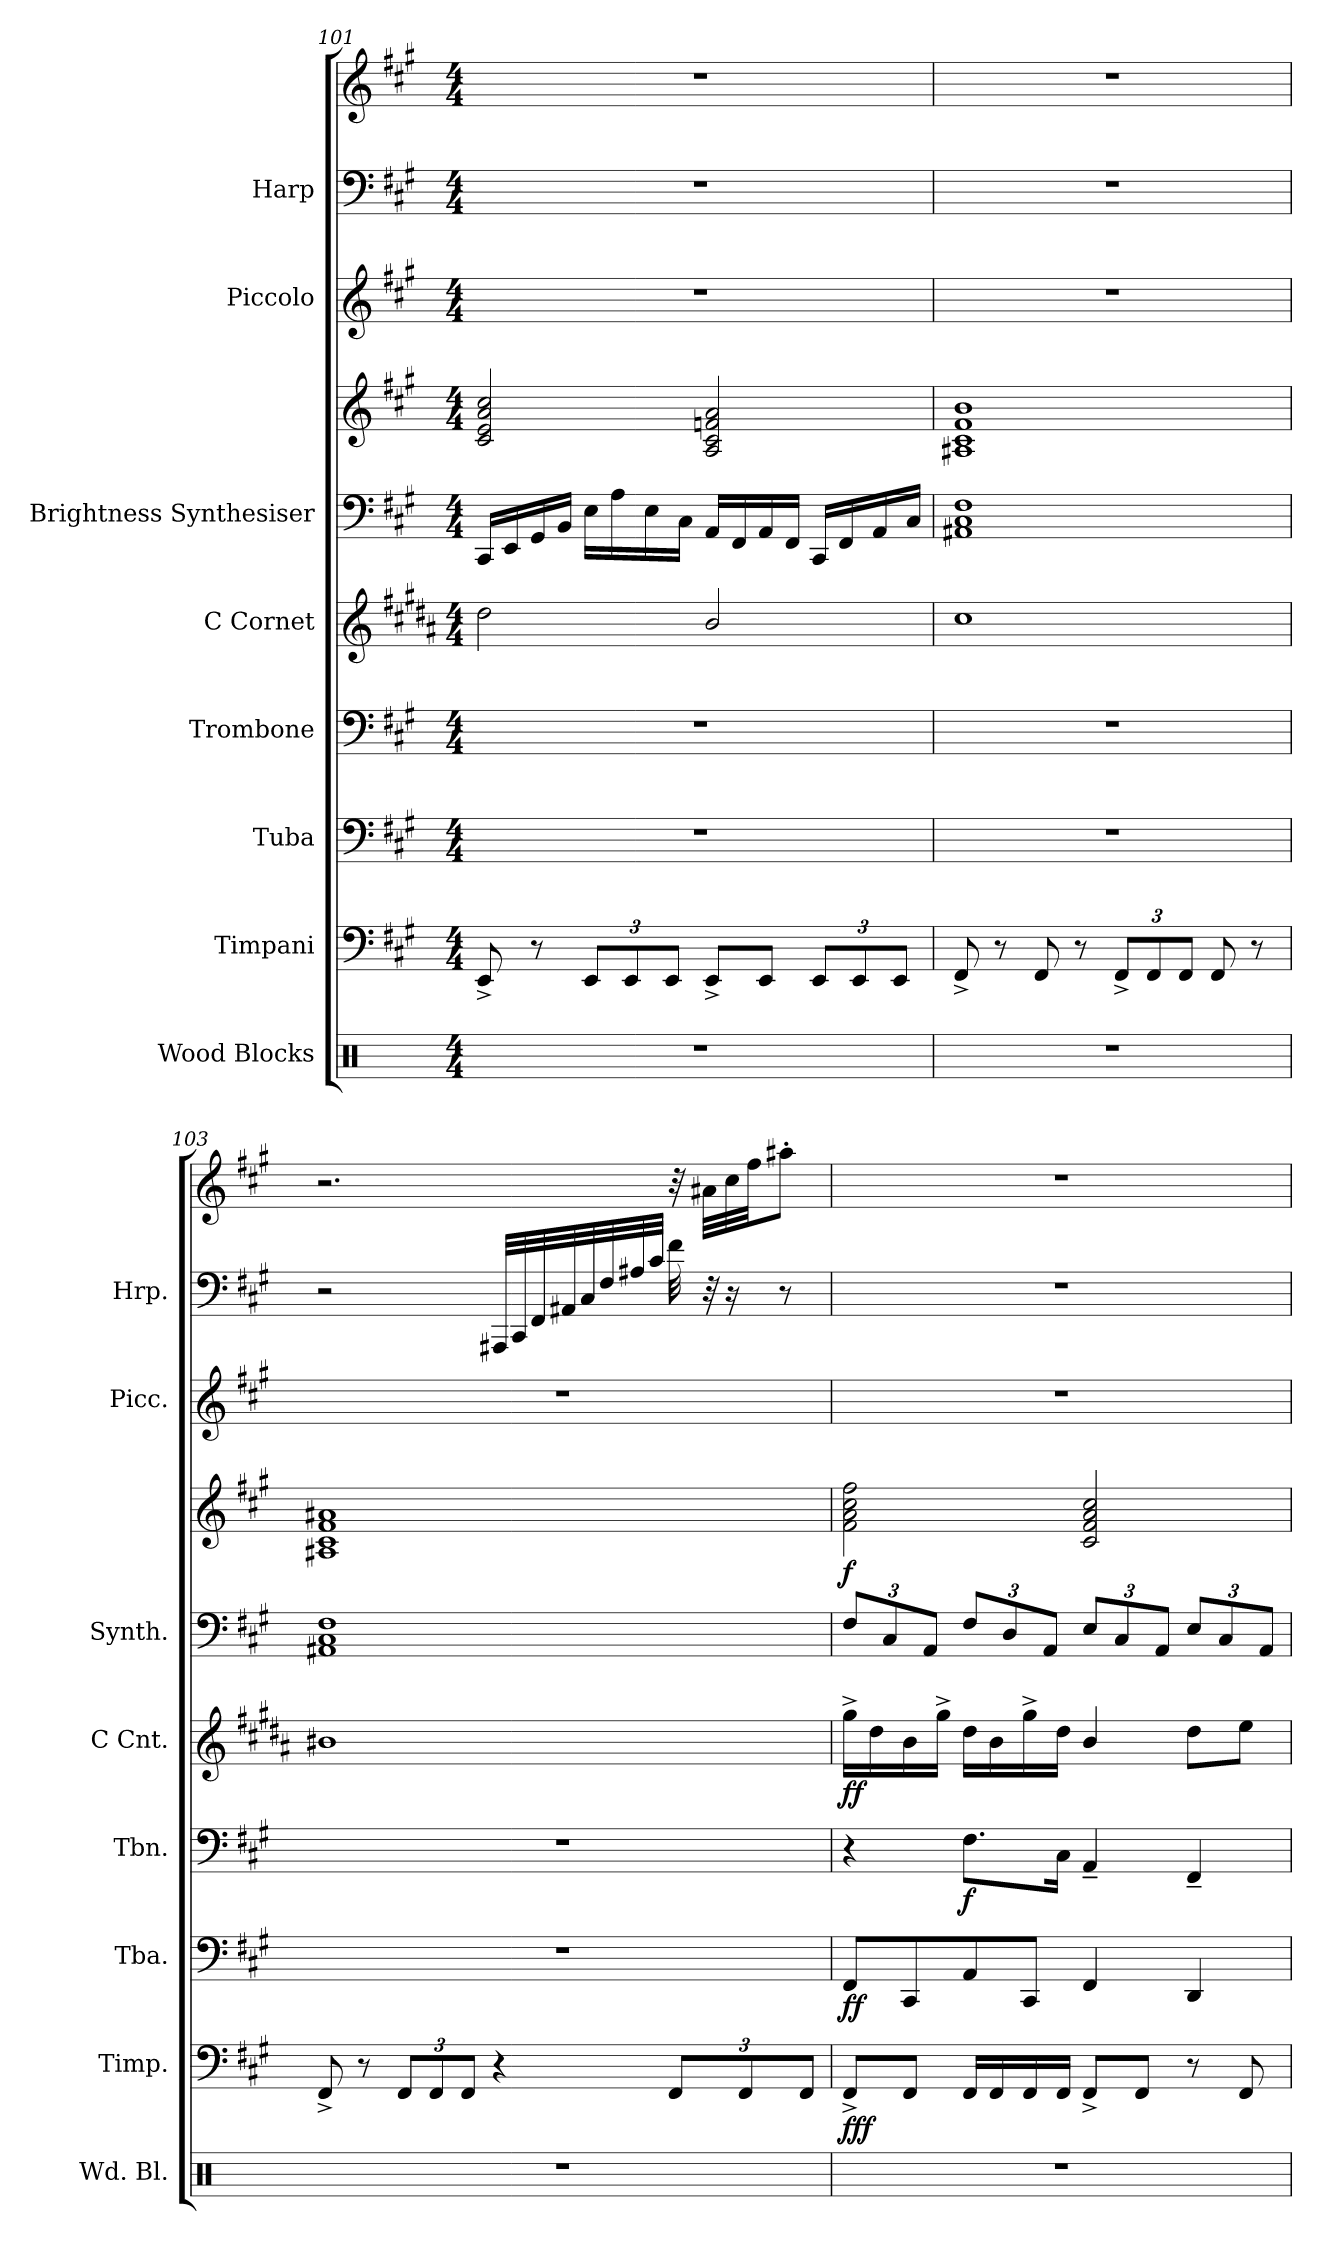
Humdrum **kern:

**kern	**kern	**dynam	**kern	**dynam	**kern	**dynam	**kern	**dynam	**kern	**kern	**dynam	**kern	**kern	**kern
*part8	*part7	*part7	*part6	*part6	*part5	*part5	*part4	*part4	*part3	*part3	*part3	*part2	*part1	*part1
*staff10	*staff9	*staff9	*staff8	*staff8	*staff7	*staff7	*staff6	*staff6	*staff5	*staff4	*staff4/5	*staff3	*staff2	*staff1
*I"Wood Blocks	*I"Timpani	*	*I"Tuba	*	*I"Trombone	*	*I"C Cornet	*	*I"Brightness Synthesiser	*	*	*I"Piccolo	*I"Harp	*
*I'Wd. Bl.	*I'Timp.	*	*I'Tba.	*	*I'Tbn.	*	*I'C Cnt.	*	*I'Synth.	*	*	*I'Picc.	*I'Hrp.	*
*clefX	*clefF4	*	*clefF4	*	*clefF4	*	*clefG2	*	*clefF4	*clefG2	*	*clefG2	*clefF4	*clefG2
*	*	*	*	*	*	*	*ITrd1c2	*	*	*	*	*ITrd-7c-12	*	*
*k[]	*k[f#c#g#]	*	*k[f#c#g#]	*	*k[f#c#g#]	*	*k[f#c#g#]	*	*k[f#c#g#]	*k[f#c#g#]	*	*k[f#c#g#]	*k[f#c#g#]	*k[f#c#g#]
*M4/4	*M4/4	*	*M4/4	*	*M4/4	*	*M4/4	*	*M4/4	*M4/4	*	*M4/4	*M4/4	*M4/4
=101	=101	=101	=101	=101	=101	=101	=101	=101	=101	=101	=101	=101	=101	=101
1r	8EE^/	.	1r	.	1r	.	2cc#\	.	16CC#/LL	2c#/ 2e/ 2a/ 2cc#/	.	1r	1r	1r
.	.	.	.	.	.	.	.	.	16EE/	.	.	.	.	.
.	8r	.	.	.	.	.	.	.	16GG#/	.	.	.	.	.
.	.	.	.	.	.	.	.	.	16BB/JJ	.	.	.	.	.
*	*Xbrackettup	*	*	*	*	*	*	*	*	*	*	*	*	*
.	12EE/L	.	.	.	.	.	.	.	16E\LL	.	.	.	.	.
.	.	.	.	.	.	.	.	.	16A\	.	.	.	.	.
.	12EE/	.	.	.	.	.	.	.	.	.	.	.	.	.
.	.	.	.	.	.	.	.	.	16E\	.	.	.	.	.
.	12EE/J	.	.	.	.	.	.	.	.	.	.	.	.	.
.	.	.	.	.	.	.	.	.	16C#\JJ	.	.	.	.	.
.	8EE^/L	.	.	.	.	.	2a/	.	16AA/LL	2A/ 2c#/ 2fn/ 2a/	.	.	.	.
.	.	.	.	.	.	.	.	.	16FF#/	.	.	.	.	.
.	8EE/J	.	.	.	.	.	.	.	16AA/	.	.	.	.	.
.	.	.	.	.	.	.	.	.	16FF#/JJ	.	.	.	.	.
.	12EE/L	.	.	.	.	.	.	.	16CC#/LL	.	.	.	.	.
.	.	.	.	.	.	.	.	.	16FF#/	.	.	.	.	.
.	12EE/	.	.	.	.	.	.	.	.	.	.	.	.	.
.	.	.	.	.	.	.	.	.	16AA/	.	.	.	.	.
.	12EE/J	.	.	.	.	.	.	.	.	.	.	.	.	.
.	.	.	.	.	.	.	.	.	16C#/JJ	.	.	.	.	.
!!LO:PB:g=z
=102	=102	=102	=102	=102	=102	=102	=102	=102	=102	=102	=102	=102	=102	=102
1r	8FF#^/	.	1r	.	1r	.	1b	.	1AA#X 1C# 1F#	1A#X 1c# 1f# 1b	.	1r	1r	1r
.	8r	.	.	.	.	.	.	.	.	.	.	.	.	.
.	8FF#/	.	.	.	.	.	.	.	.	.	.	.	.	.
.	8r	.	.	.	.	.	.	.	.	.	.	.	.	.
.	12FF#^/L	.	.	.	.	.	.	.	.	.	.	.	.	.
.	12FF#/	.	.	.	.	.	.	.	.	.	.	.	.	.
.	12FF#/J	.	.	.	.	.	.	.	.	.	.	.	.	.
.	8FF#/	.	.	.	.	.	.	.	.	.	.	.	.	.
.	8r	.	.	.	.	.	.	.	.	.	.	.	.	.
=103	=103	=103	=103	=103	=103	=103	=103	=103	=103	=103	=103	=103	=103	=103
1r	8FF#^/	.	1r	.	1r	.	1a#X	.	1AA#X 1C# 1F#	1A#X 1c# 1f# 1a#X	.	1r	2r	2.r
.	8r	.	.	.	.	.	.	.	.	.	.	.	.	.
.	12FF#/L	.	.	.	.	.	.	.	.	.	.	.	.	.
.	12FF#/	.	.	.	.	.	.	.	.	.	.	.	.	.
.	12FF#/J	.	.	.	.	.	.	.	.	.	.	.	.	.
.	4r	.	.	.	.	.	.	.	.	.	.	.	32AAA#X/LLL	.
.	.	.	.	.	.	.	.	.	.	.	.	.	32CC#/	.
.	.	.	.	.	.	.	.	.	.	.	.	.	32FF#/	.
.	.	.	.	.	.	.	.	.	.	.	.	.	32AA#X/	.
.	.	.	.	.	.	.	.	.	.	.	.	.	32C#/	.
.	.	.	.	.	.	.	.	.	.	.	.	.	32F#/	.
.	.	.	.	.	.	.	.	.	.	.	.	.	32A#X/	.
.	.	.	.	.	.	.	.	.	.	.	.	.	32c#/JJJ	.
.	12FF#/L	.	.	.	.	.	.	.	.	.	.	.	32f#\	32r
.	.	.	.	.	.	.	.	.	.	.	.	.	32r	32a#X\LLL
.	.	.	.	.	.	.	.	.	.	.	.	.	16r	32cc#\
.	12FF#/	.	.	.	.	.	.	.	.	.	.	.	.	.
.	.	.	.	.	.	.	.	.	.	.	.	.	.	32ff#\JJ
.	.	.	.	.	.	.	.	.	.	.	.	.	8r	8aa#X'\J
.	12FF#/J	.	.	.	.	.	.	.	.	.	.	.	.	.
!!LO:PB:g=z
=104	=104	=104	=104	=104	=104	=104	=104	=104	=104	=104	=104	=104	=104	=104
*	*	*	*	*	*	*	*	*	*Xbrackettup	*	*	*	*	*
*	*	*	*	*	*	*	*	*	*	*	*	*	*	*MM125
!	!	!LO:DY:b	!	!LO:DY:b	!	!	!	!LO:DY:b	!	!	!LO:DY:b	!	!	!
1r	8FF#^/L	fff	8FF#/L	ff	4r	.	16ff#^\LL	ff	12F#/L	2f#\ 2a\ 2cc#\ 2ff#\	f	1r	1r	1r
.	.	.	.	.	.	.	16cc#\	.	.	.	.	.	.	.
.	.	.	.	.	.	.	.	.	12C#/	.	.	.	.	.
.	8FF#/J	.	8CC#/	.	.	.	16a\	.	.	.	.	.	.	.
.	.	.	.	.	.	.	.	.	12AA/J	.	.	.	.	.
.	.	.	.	.	.	.	16ff#^\JJ	.	.	.	.	.	.	.
!	!	!	!	!	!	!LO:DY:b	!	!	!	!	!	!	!	!
.	16FF#/LL	.	8AA/	.	8.F#\L	f	16cc#\LL	.	12F#/L	.	.	.	.	.
.	16FF#/	.	.	.	.	.	16a\	.	.	.	.	.	.	.
.	.	.	.	.	.	.	.	.	12D/	.	.	.	.	.
.	16FF#/	.	8CC#/J	.	.	.	16ff#^\	.	.	.	.	.	.	.
.	.	.	.	.	.	.	.	.	12AA/J	.	.	.	.	.
.	16FF#/JJ	.	.	.	16C#\Jk	.	16cc#\JJ	.	.	.	.	.	.	.
.	8FF#^/L	.	4FF#/	.	4AA~/	.	4a/	.	12E/L	2c#/ 2f#/ 2a/ 2cc#/	.	.	.	.
.	.	.	.	.	.	.	.	.	12C#/	.	.	.	.	.
.	8FF#/J	.	.	.	.	.	.	.	.	.	.	.	.	.
.	.	.	.	.	.	.	.	.	12AA/J	.	.	.	.	.
.	8r	.	4DD/	.	4FF#~/	.	8cc#\L	.	12E/L	.	.	.	.	.
.	.	.	.	.	.	.	.	.	12C#/	.	.	.	.	.
.	8FF#/	.	.	.	.	.	8dd\J	.	.	.	.	.	.	.
.	.	.	.	.	.	.	.	.	12AA/J	.	.	.	.	.
=	=	=	=	=	=	=	=	=	=	=	=	=	=	=
*-	*-	*-	*-	*-	*-	*-	*-	*-	*-	*-	*-	*-	*-	*-
